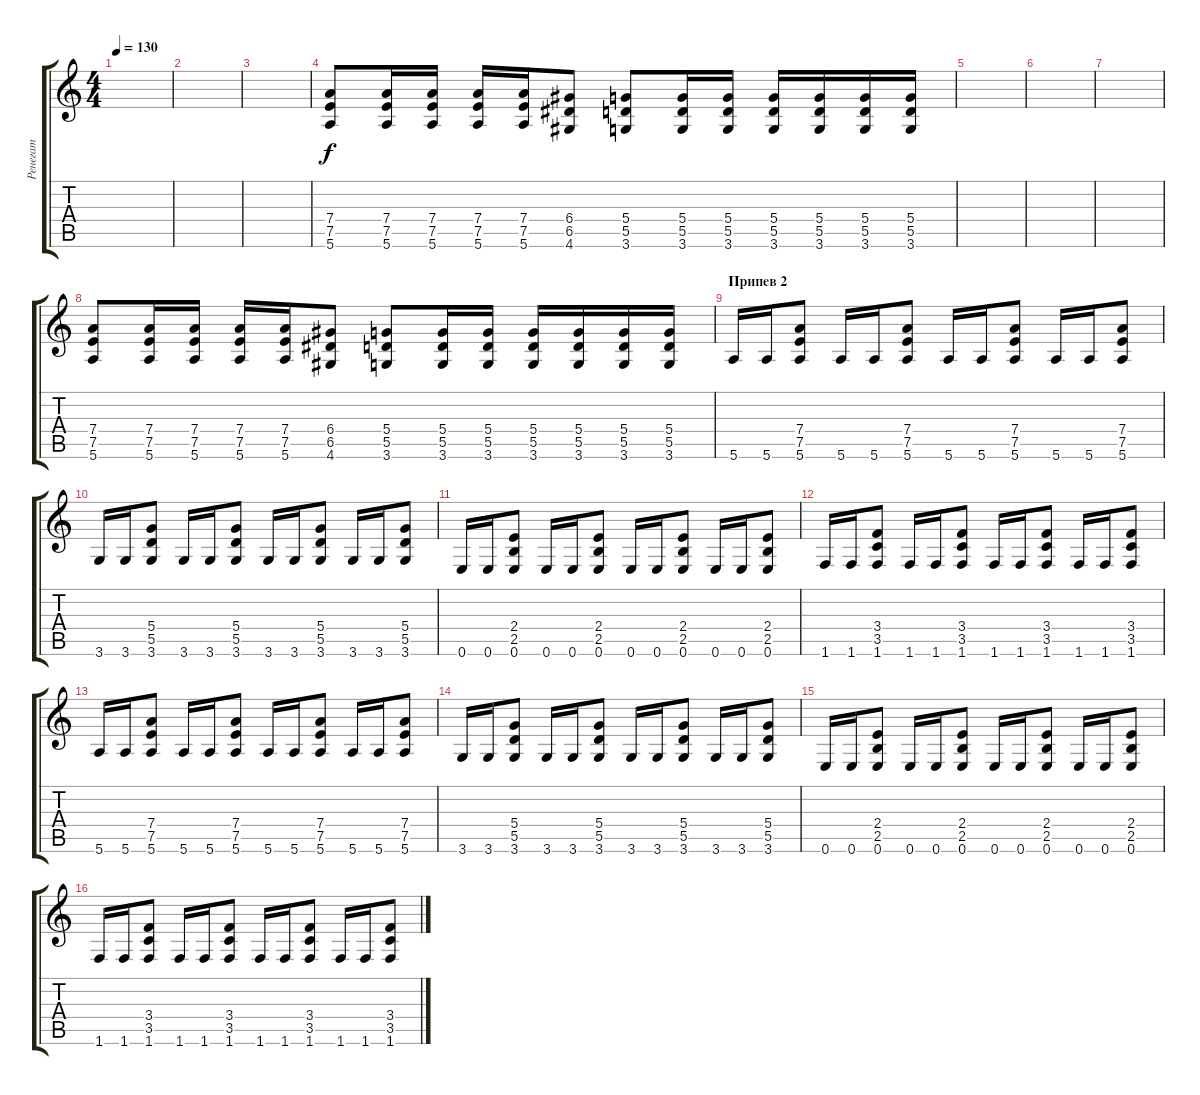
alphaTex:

\track ("Ренегат" "Ренегат") {instrument electricguitarjazz}
\staff {score tabs}
\tuning (E4 B3 G3 D3 A2 E2) {hide}
\ts (4 4)
\tempo 130
\clef g2
\ks c
|
|
|
(7.4 7.5 5.6).8 (7.4 7.5 5.6).16 (7.4 7.5 5.6).16 (7.4 7.5 5.6).16 (7.4 7.5 5.6).16 (6.4 6.5 4.6).8 (5.4 5.5 3.6).8 (5.4 5.5 3.6).16 (5.4 5.5 3.6).16 (5.4 5.5 3.6).16 (5.4 5.5 3.6).16 (5.4 5.5 3.6).16 (5.4 5.5 3.6).16 |
|
|
|
(7.4 7.5 5.6).8 (7.4 7.5 5.6).16 (7.4 7.5 5.6).16 (7.4 7.5 5.6).16 (7.4 7.5 5.6).16 (6.4 6.5 4.6).8 (5.4 5.5 3.6).8 (5.4 5.5 3.6).16 (5.4 5.5 3.6).16 (5.4 5.5 3.6).16 (5.4 5.5 3.6).16 (5.4 5.5 3.6).16 (5.4 5.5 3.6).16 |
\section ("" "Припев 2")
5.6.16 5.6.16 (7.4 7.5 5.6).8 5.6.16 5.6.16 (7.4 7.5 5.6).8 5.6.16 5.6.16 (7.4 7.5 5.6).8 5.6.16 5.6.16 (7.4 7.5 5.6).8 |
3.6.16 3.6.16 (5.4 5.5 3.6).8 3.6.16 3.6.16 (5.4 5.5 3.6).8 3.6.16 3.6.16 (5.4 5.5 3.6).8 3.6.16 3.6.16 (5.4 5.5 3.6).8 |
0.6.16 0.6.16 (2.4 2.5 0.6).8 0.6.16 0.6.16 (2.4 2.5 0.6).8 0.6.16 0.6.16 (2.4 2.5 0.6).8 0.6.16 0.6.16 (2.4 2.5 0.6).8 |
1.6.16 1.6.16 (3.4 3.5 1.6).8 1.6.16 1.6.16 (3.4 3.5 1.6).8 1.6.16 1.6.16 (3.4 3.5 1.6).8 1.6.16 1.6.16 (3.4 3.5 1.6).8 |
5.6.16 5.6.16 (7.4 7.5 5.6).8 5.6.16 5.6.16 (7.4 7.5 5.6).8 5.6.16 5.6.16 (7.4 7.5 5.6).8 5.6.16 5.6.16 (7.4 7.5 5.6).8 |
3.6.16 3.6.16 (5.4 5.5 3.6).8 3.6.16 3.6.16 (5.4 5.5 3.6).8 3.6.16 3.6.16 (5.4 5.5 3.6).8 3.6.16 3.6.16 (5.4 5.5 3.6).8 |
0.6.16 0.6.16 (2.4 2.5 0.6).8 0.6.16 0.6.16 (2.4 2.5 0.6).8 0.6.16 0.6.16 (2.4 2.5 0.6).8 0.6.16 0.6.16 (2.4 2.5 0.6).8 |
1.6.16 1.6.16 (3.4 3.5 1.6).8 1.6.16 1.6.16 (3.4 3.5 1.6).8 1.6.16 1.6.16 (3.4 3.5 1.6).8 1.6.16 1.6.16 (3.4 3.5 1.6).8
